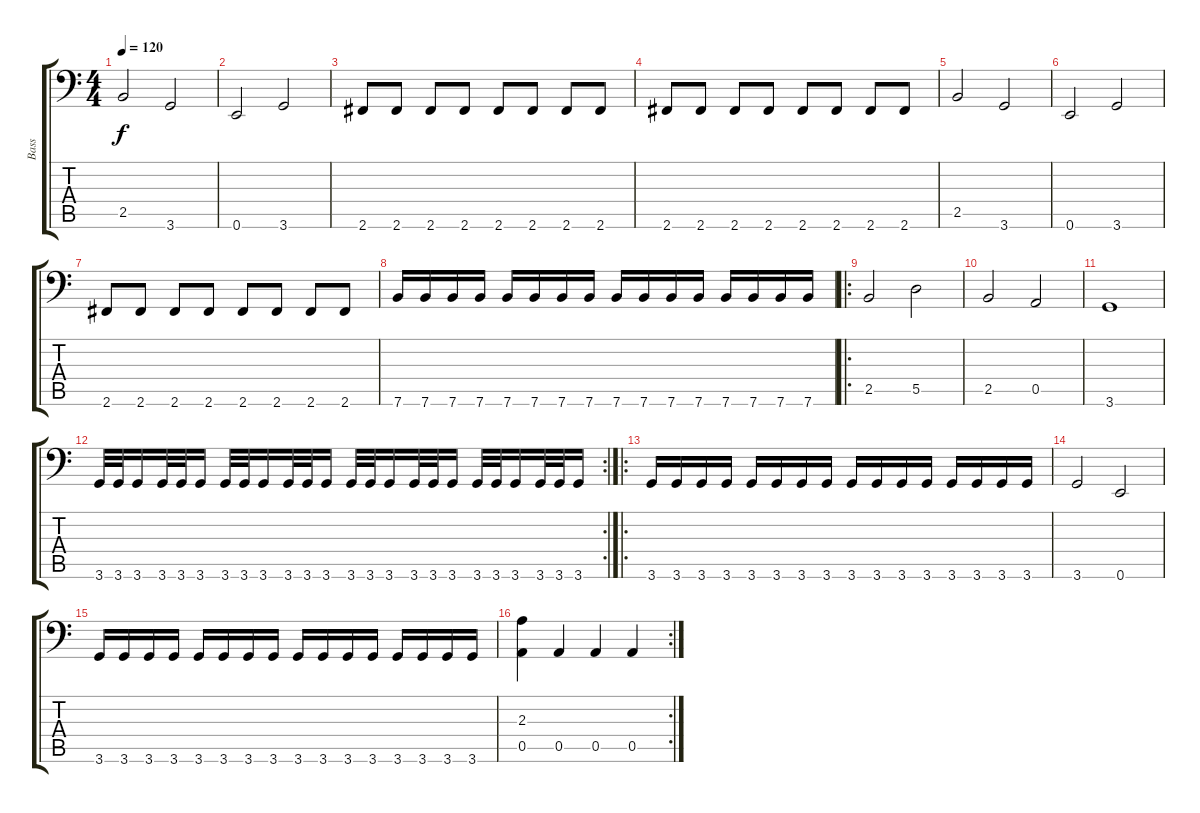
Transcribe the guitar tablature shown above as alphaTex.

\track ("Bass" "Bass") {instrument electricbasspick}
\staff {score tabs}
\tuning (E3 B2 G2 D2 A1 E1) {hide}
\ts (4 4)
\tempo 120
\clef f4
\ks c
2.5.2{dy f instrument electricbasspick} 3.6.2 |
0.6.2 3.6.2 |
2.6.8 2.6.8 2.6.8 2.6.8 2.6.8 2.6.8 2.6.8 2.6.8 |
2.6.8 2.6.8 2.6.8 2.6.8 2.6.8 2.6.8 2.6.8 2.6.8 |
2.5.2 3.6.2 |
0.6.2 3.6.2 |
2.6.8 2.6.8 2.6.8 2.6.8 2.6.8 2.6.8 2.6.8 2.6.8 |
7.6.16 7.6.16 7.6.16 7.6.16 7.6.16 7.6.16 7.6.16 7.6.16 7.6.16 7.6.16 7.6.16 7.6.16 7.6.16 7.6.16 7.6.16 7.6.16 |
\ro
2.5.2 5.5.2 |
2.5.2 0.5.2 |
3.6.1 |
\rc 2
3.6.32 3.6.32 3.6.16 3.6.32 3.6.32 3.6.16 3.6.32 3.6.32 3.6.16 3.6.32 3.6.32 3.6.16 3.6.32 3.6.32 3.6.16 3.6.32 3.6.32 3.6.16 3.6.32 3.6.32 3.6.16 3.6.32 3.6.32 3.6.16 |
\ro
3.6.16 3.6.16 3.6.16 3.6.16 3.6.16 3.6.16 3.6.16 3.6.16 3.6.16 3.6.16 3.6.16 3.6.16 3.6.16 3.6.16 3.6.16 3.6.16 |
3.6.2 0.6.2 |
3.6.16 3.6.16 3.6.16 3.6.16 3.6.16 3.6.16 3.6.16 3.6.16 3.6.16 3.6.16 3.6.16 3.6.16 3.6.16 3.6.16 3.6.16 3.6.16 |
\rc 2
(2.3 0.5).4 0.5.4 0.5.4 0.5.4
